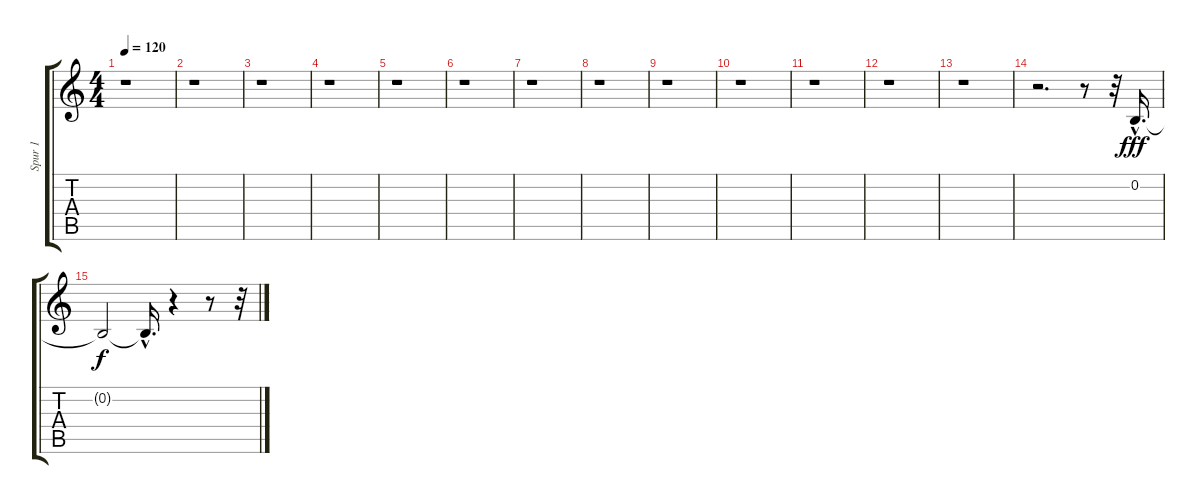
\track ("Spur 1" "Spur 1") {instrument gunshot}
\staff {score tabs}
\tuning (E4 B3 G3 D3 A2 E2) {hide}
\ts (4 4)
\tempo 120
\clef g2
\ks c
r.1{dy fff} |
r.1 |
r.1 |
r.1 |
r.1 |
r.1 |
r.1 |
r.1 |
r.1 |
r.1 |
r.1 |
r.1 |
r.1 |
r.2{d} r.8 r.32 0.2{hac}.16{d} |
0.2{t}.2{dy f} 0.2{hac t}.16{d} r.4 r.8 r.32
